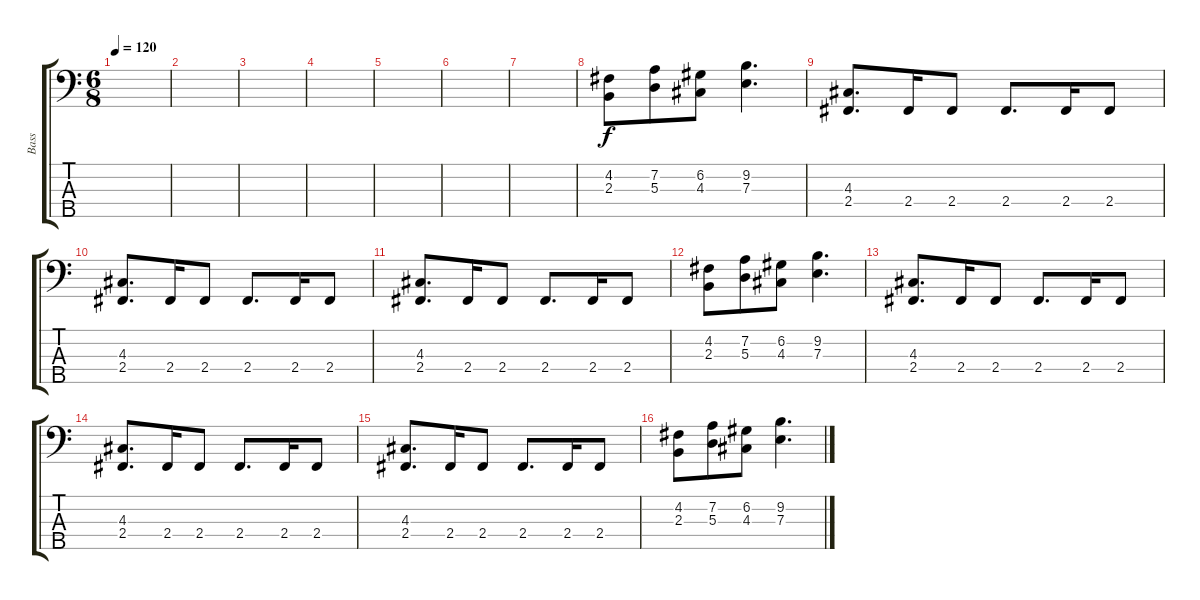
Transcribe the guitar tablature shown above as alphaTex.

\track ("Bass" "Bass") {instrument electricbassfinger}
\staff {score tabs}
\tuning (G2 D2 A1 E1 B0) {hide}
\ts (6 8)
\tempo 120
\clef f4
\ks c
|
|
|
|
|
|
|
(4.2 2.3).8 (7.2 5.3).8 (6.2 4.3).8 (9.2 7.3).4{d} |
(4.3 2.4).8{d} 2.4.16 2.4.8 2.4.8{d} 2.4.16 2.4.8 |
(4.3 2.4).8{d} 2.4.16 2.4.8 2.4.8{d} 2.4.16 2.4.8 |
(4.3 2.4).8{d} 2.4.16 2.4.8 2.4.8{d} 2.4.16 2.4.8 |
(4.2 2.3).8 (7.2 5.3).8 (6.2 4.3).8 (9.2 7.3).4{d} |
(4.3 2.4).8{d} 2.4.16 2.4.8 2.4.8{d} 2.4.16 2.4.8 |
(4.3 2.4).8{d} 2.4.16 2.4.8 2.4.8{d} 2.4.16 2.4.8 |
(4.3 2.4).8{d} 2.4.16 2.4.8 2.4.8{d} 2.4.16 2.4.8 |
(4.2 2.3).8 (7.2 5.3).8 (6.2 4.3).8 (9.2 7.3).4{d}
